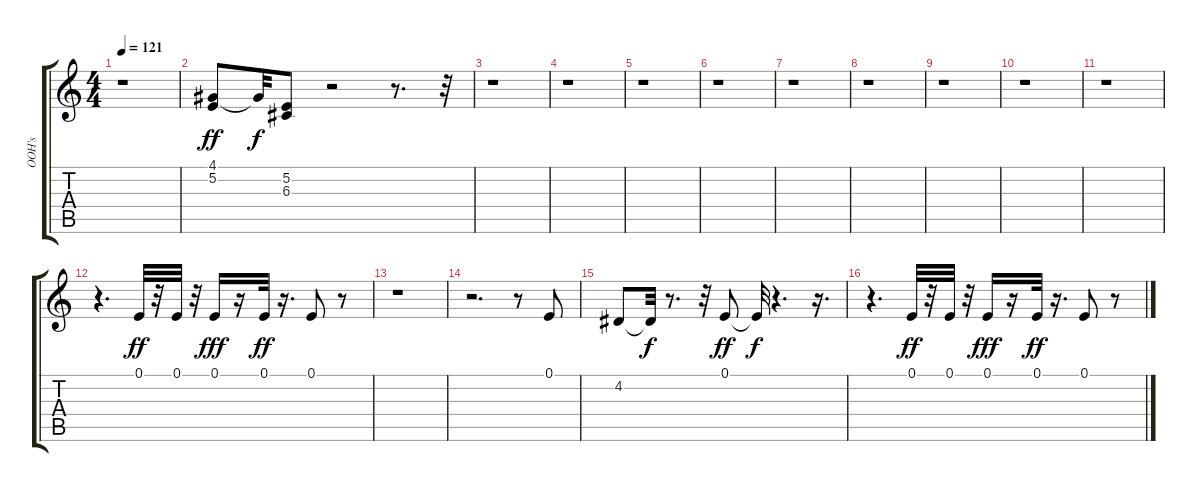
\track ("OOH's" "OOH's") {instrument voiceoohs}
\staff {score tabs}
\tuning (E4 B3 G3 D3 A2 E2) {hide}
\ts (4 4)
\tempo 121
\clef g2
\ks c
r.1{dy f} |
(4.1 5.2).8{dy ff} 4.1{t}.32{dy f} (5.2 6.3).8 r.2 r.8{d} r.32 |
r.1 |
r.1 |
r.1 |
r.1 |
r.1 |
r.1 |
r.1 |
r.1 |
r.1 |
r.4{d} 0.1.32{dy ff balance 13} r.32 0.1.32 r.32 0.1.16{dy fff} r.16 0.1.32{dy ff} r.16{d} 0.1.8 r.8 |
r.1 |
r.2{d} r.8 0.1.8 |
4.2.8 4.2{t}.32{dy f} r.8{d} r.32 0.1.8{dy ff} 0.1{t}.32{dy f} r.4{d} r.16{d} |
r.4{d} 0.1.32{dy ff} r.32 0.1.32 r.32 0.1.16{dy fff} r.16 0.1.32{dy ff} r.16{d} 0.1.8 r.8
